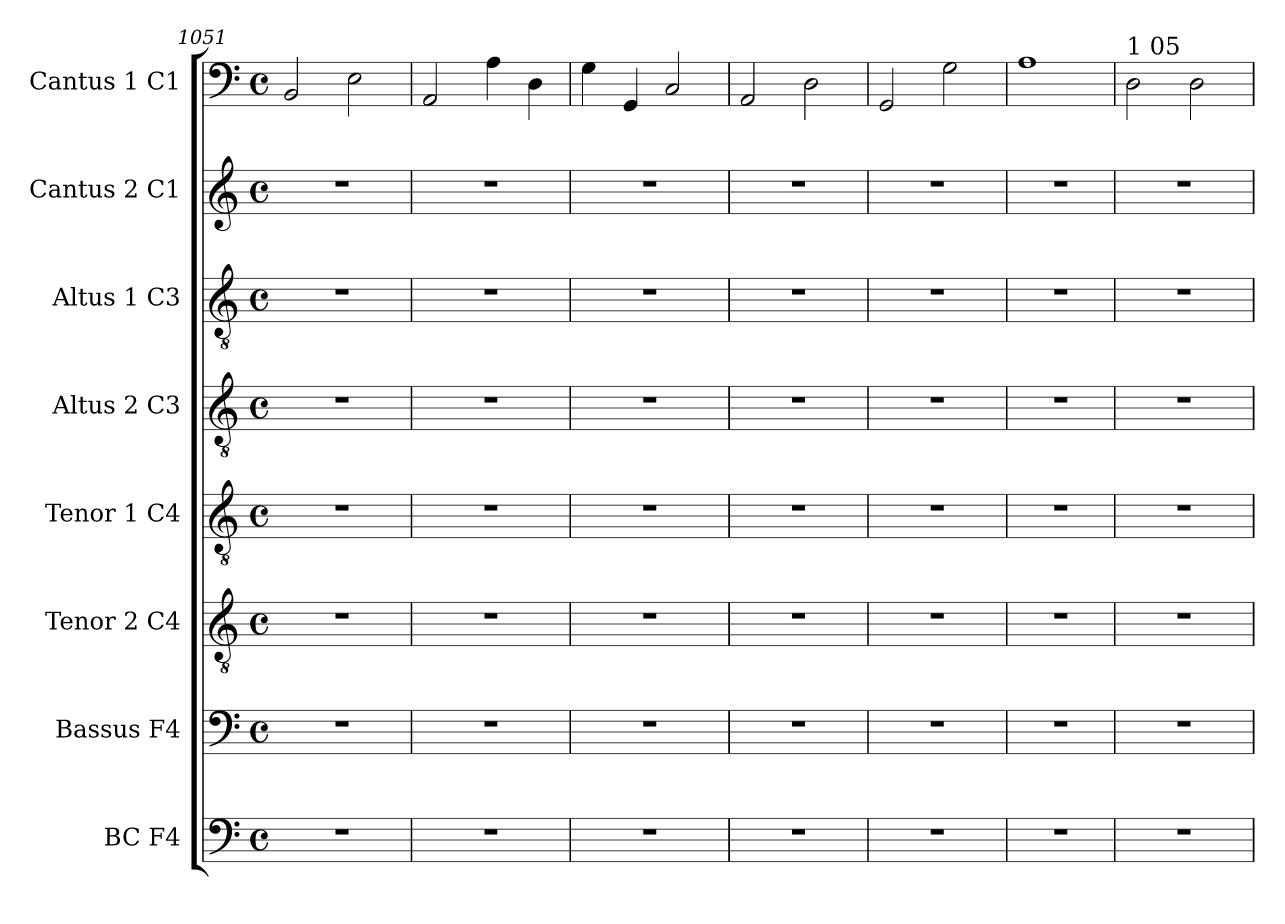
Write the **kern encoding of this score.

**kern	**kern	**kern	**kern	**kern	**kern	**kern	**kern	**text
*part8	*part7	*part6	*part5	*part4	*part3	*part2	*part1	*part1
*staff8	*staff7	*staff6	*staff5	*staff4	*staff3	*staff2	*staff1	*staff1
*I"BC  F4	*I"Bassus  F4	*I"Tenor 2  C4	*I"Tenor 1  C4	*I"Altus 2  C3	*I"Altus 1  C3	*I"Cantus 2  C1	*I"Cantus 1  C1	*
*clefF4	*clefF4	*clefGv2	*clefGv2	*clefGv2	*clefGv2	*clefG2	*clefF4	*
*k[]	*k[]	*k[]	*k[]	*k[]	*k[]	*k[]	*k[]	*
*C:	*C:	*C:	*C:	*C:	*C:	*C:	*C:	*
*M4/4	*M4/4	*M4/4	*M4/4	*M4/4	*M4/4	*M4/4	*M4/4	*
*met(c)	*met(c)	*met(c)	*met(c)	*met(c)	*met(c)	*met(c)	*met(c)	*
=1051	=1051	=1051	=1051	=1051	=1051	=1051	=1051	=1051
!	!	!	!	!	!	!	!	!LO:LY:b:cj
1r	1r	1r	1r	1r	1r	1r	2BB/	.
!	!	!	!	!	!	!	!	!LO:LY:b:cj
.	.	.	.	.	.	.	2E\	.
=1052	=1052	=1052	=1052	=1052	=1052	=1052	=1052	=1052
!	!	!	!	!	!	!	!	!LO:LY:b:cj
1r	1r	1r	1r	1r	1r	1r	2AA/	.
!	!	!	!	!	!	!	!	!LO:LY:b:cj
.	.	.	.	.	.	.	4A\	.
!	!	!	!	!	!	!	!	!LO:LY:b:cj
.	.	.	.	.	.	.	4D\	.
=1053	=1053	=1053	=1053	=1053	=1053	=1053	=1053	=1053
!	!	!	!	!	!	!	!	!LO:LY:b:cj
1r	1r	1r	1r	1r	1r	1r	4G\	.
!	!	!	!	!	!	!	!	!LO:LY:b:cj
.	.	.	.	.	.	.	4GG/	.
!	!	!	!	!	!	!	!	!LO:LY:b:cj
.	.	.	.	.	.	.	2C/	.
=1054	=1054	=1054	=1054	=1054	=1054	=1054	=1054	=1054
!	!	!	!	!	!	!	!	!LO:LY:b:cj
1r	1r	1r	1r	1r	1r	1r	2AA/	.
!	!	!	!	!	!	!	!	!LO:LY:b:cj
.	.	.	.	.	.	.	2D\	.
=1055	=1055	=1055	=1055	=1055	=1055	=1055	=1055	=1055
!	!	!	!	!	!	!	!	!LO:LY:b:cj
1r	1r	1r	1r	1r	1r	1r	2GG/	.
!	!	!	!	!	!	!	!	!LO:LY:b:cj
.	.	.	.	.	.	.	2G\	.
=1056	=1056	=1056	=1056	=1056	=1056	=1056	=1056	=1056
!	!	!	!	!	!	!	!	!LO:LY:b:cj
1r	1r	1r	1r	1r	1r	1r	1A	.
!!LO:LB:g=z
=1057	=1057	=1057	=1057	=1057	=1057	=1057	=1057	=1057
!	!	!	!	!	!	!	!LO:TX:a:t=1 05	!
!	!	!	!	!	!	!	!	!LO:LY:b:cj
1r	1r	1r	1r	1r	1r	1r	2D\	.
!	!	!	!	!	!	!	!	!LO:LY:b:cj
.	.	.	.	.	.	.	2D\	.
=	=	=	=	=	=	=	=	=
*-	*-	*-	*-	*-	*-	*-	*-	*-
